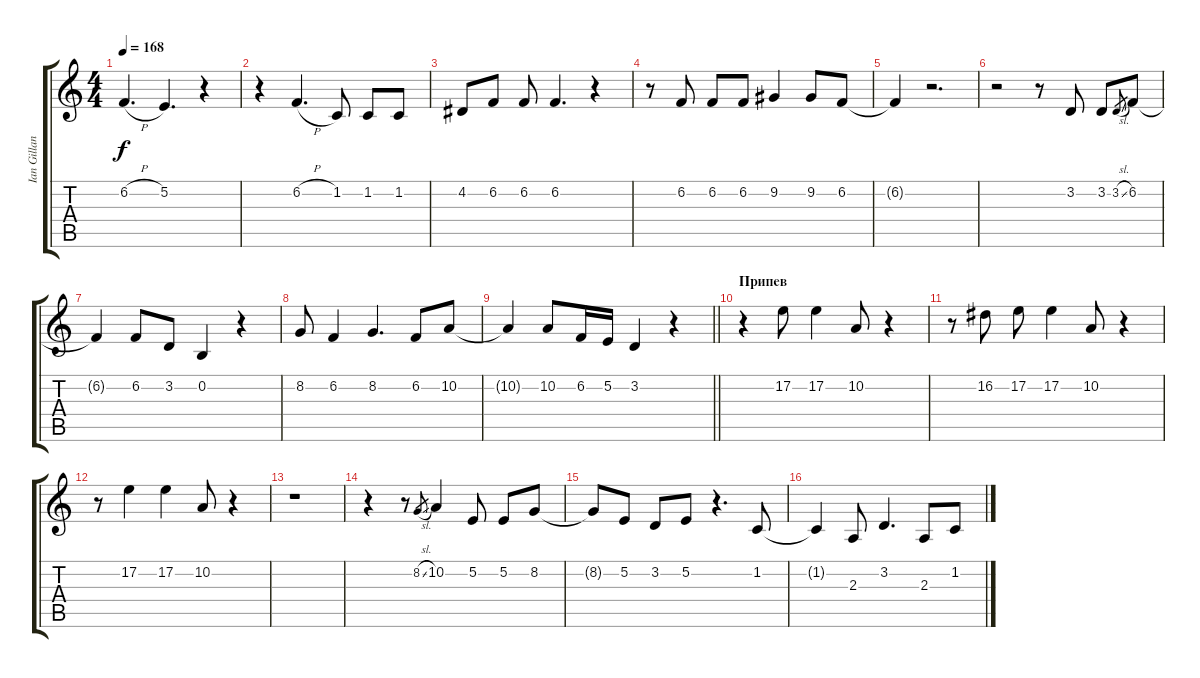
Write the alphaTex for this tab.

\track ("Ian Gillan" "Ian Gillan") {instrument lead6voice}
\staff {score tabs}
\tuning (E4 B3 G3 D3 A2 E2) {hide}
\ts (4 4)
\tempo 168
\clef g2
\ks c
6.2{h}.4{d dy f} 5.2.4{d} r.4 |
r.4 6.2{h}.4{d} 1.2.8 1.2.8 1.2.8 |
4.2.8 6.2.8 6.2.8 6.2.4{d} r.4 |
r.8 6.2.8 6.2.8 6.2.8 9.2.4 9.2.8 6.2.8 |
6.2{t}.4 r.2{d} |
r.2 r.8 3.2.8 3.2.8 3.2{sl}.8{gr} 6.2.8 |
6.2{t}.4 6.2.8 3.2.8 0.2.4 r.4 |
8.2.8 6.2.4 8.2.4{d} 6.2.8 10.2.8 |
\barLineRight lightlight
10.2{t}.4 10.2.8 6.2.16 5.2.16 3.2.4 r.4 |
\section ("" "Припев")
r.4 17.2.8 17.2.4 10.2.8 r.4 |
r.8 16.2.8 17.2.8 17.2.4 10.2.8 r.4 |
r.8 17.2.4 17.2.4 10.2.8 r.4 |
r.1 |
r.4 r.8 8.2{sl}.8{gr} 10.2.4 5.2.8 5.2.8 8.2.8 |
8.2{t}.8 5.2.8 3.2.8 5.2.8 r.4{d} 1.2.8 |
1.2{t}.4 2.3.8 3.2.4{d} 2.3.8 1.2.8
